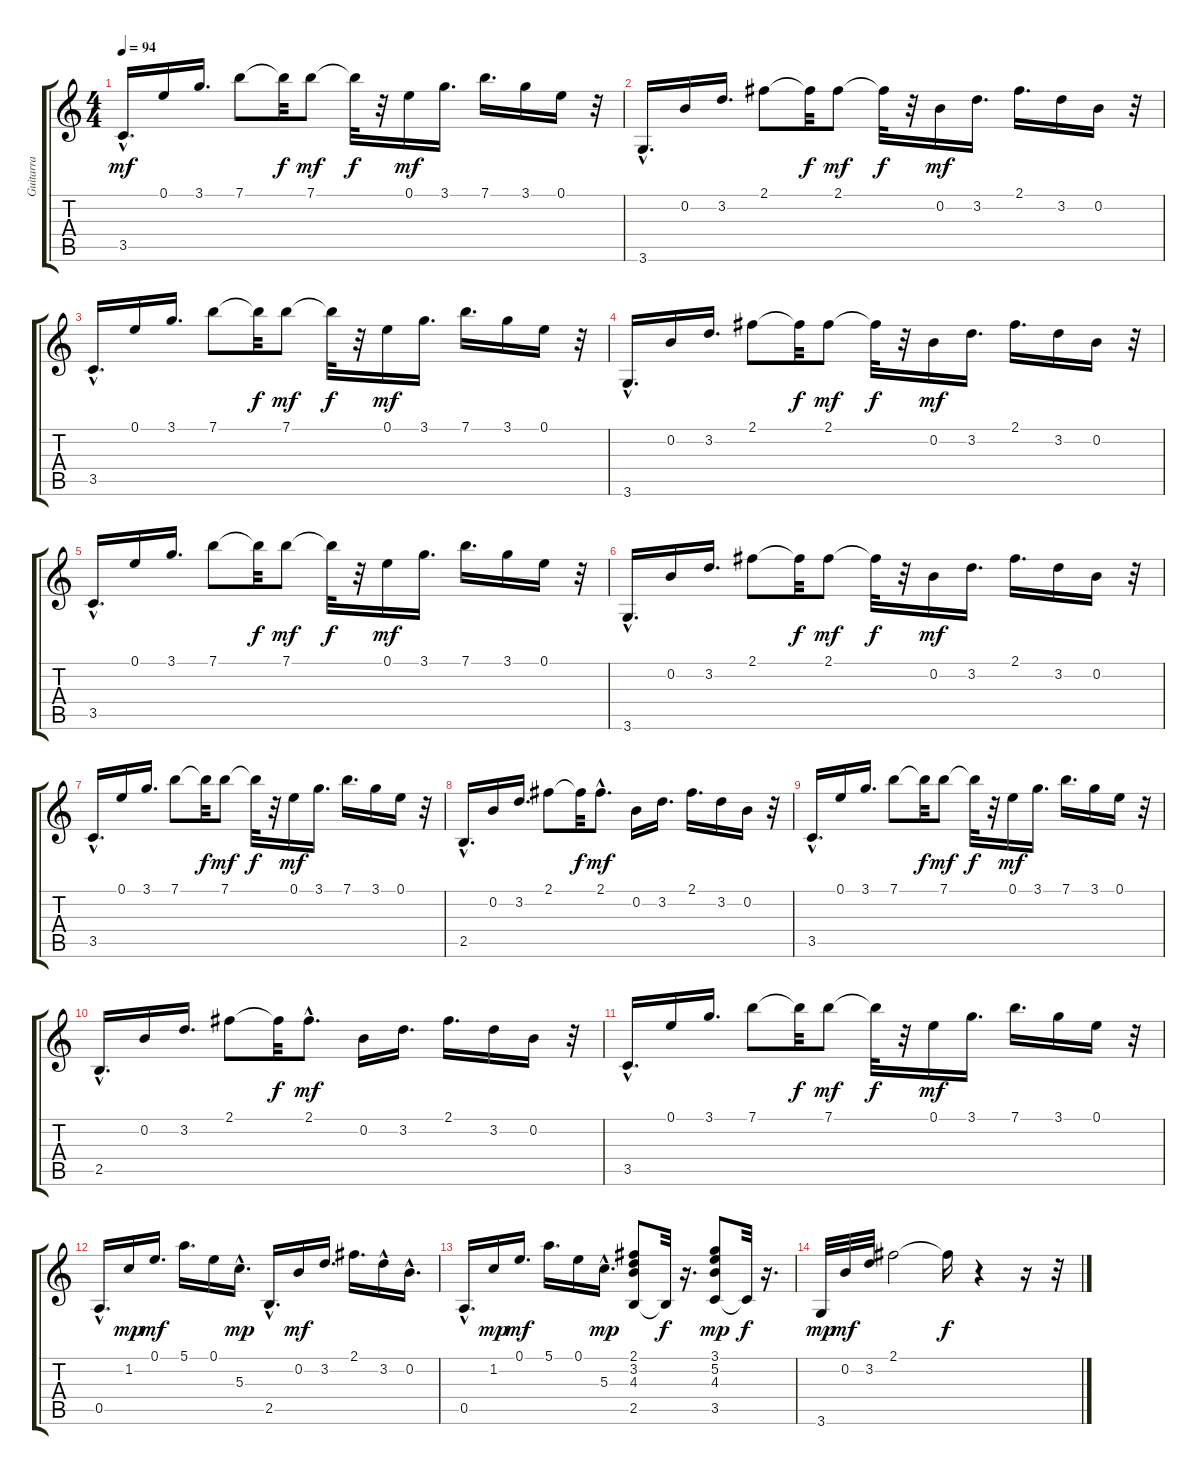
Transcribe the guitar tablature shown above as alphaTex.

\track ("Guitarra" "Guitarra") {instrument electricguitarjazz}
\staff {score tabs}
\tuning (E4 B3 G3 D3 A2 E2) {hide}
\ts (4 4)
\tempo 94
\clef g2
\ks c
3.5{hac}.16{d dy mf} 0.1.16 3.1.16{d} 7.1.8 7.1{t}.32{dy f} 7.1.8{dy mf} 7.1{t}.32{dy f} r.32 0.1.16{dy mf} 3.1.16{d} 7.1.16{d} 3.1.16 0.1.16 r.32 |
3.6{hac}.16{d} 0.2.16 3.2.16{d} 2.1.8 2.1{t}.32{dy f} 2.1.8{dy mf} 2.1{t}.32{dy f} r.32 0.2.16{dy mf} 3.2.16{d} 2.1.16{d} 3.2.16 0.2.16 r.32 |
3.5{hac}.16{d} 0.1.16 3.1.16{d} 7.1.8 7.1{t}.32{dy f} 7.1.8{dy mf} 7.1{t}.32{dy f} r.32 0.1.16{dy mf} 3.1.16{d} 7.1.16{d} 3.1.16 0.1.16 r.32 |
3.6{hac}.16{d} 0.2.16 3.2.16{d} 2.1.8 2.1{t}.32{dy f} 2.1.8{dy mf} 2.1{t}.32{dy f} r.32 0.2.16{dy mf} 3.2.16{d} 2.1.16{d} 3.2.16 0.2.16 r.32 |
3.5{hac}.16{d} 0.1.16 3.1.16{d} 7.1.8 7.1{t}.32{dy f} 7.1.8{dy mf} 7.1{t}.32{dy f} r.32 0.1.16{dy mf} 3.1.16{d} 7.1.16{d} 3.1.16 0.1.16 r.32 |
3.6{hac}.16{d} 0.2.16 3.2.16{d} 2.1.8 2.1{t}.32{dy f} 2.1.8{dy mf} 2.1{t}.32{dy f} r.32 0.2.16{dy mf} 3.2.16{d} 2.1.16{d} 3.2.16 0.2.16 r.32 |
3.5{hac}.16{d} 0.1.16 3.1.16{d} 7.1.8 7.1{t}.32{dy f} 7.1.8{dy mf} 7.1{t}.32{dy f} r.32 0.1.16{dy mf} 3.1.16{d} 7.1.16{d} 3.1.16 0.1.16 r.32 |
2.5{hac}.16{d} 0.2.16 3.2.16{d} 2.1.8 2.1{t}.32{dy f} 2.1{hac}.8{d dy mf} 0.2.16 3.2.16{d} 2.1.16{d} 3.2.16 0.2.16 r.32 |
3.5{hac}.16{d} 0.1.16 3.1.16{d} 7.1.8 7.1{t}.32{dy f} 7.1.8{dy mf} 7.1{t}.32{dy f} r.32 0.1.16{dy mf} 3.1.16{d} 7.1.16{d} 3.1.16 0.1.16 r.32 |
2.5{hac}.16{d} 0.2.16 3.2.16{d} 2.1.8 2.1{t}.32{dy f} 2.1{hac}.8{d dy mf} 0.2.16 3.2.16{d} 2.1.16{d} 3.2.16 0.2.16 r.32 |
3.5{hac}.16{d} 0.1.16 3.1.16{d} 7.1.8 7.1{t}.32{dy f} 7.1.8{dy mf} 7.1{t}.32{dy f} r.32 0.1.16{dy mf} 3.1.16{d} 7.1.16{d} 3.1.16 0.1.16 r.32 |
0.5{hac}.16{d} 1.2.16{dy mp} 0.1.16{d dy mf} 5.1.16{d} 0.1.16 5.3{hac}.16{d dy mp} 2.5{hac}.16{d} 0.2.16{dy mf} 3.2.16{d} 2.1.16{d} 3.2{hac}.16 0.2{hac}.16{d} |
0.5{hac}.16{d} 1.2.16{dy mp} 0.1.16{d dy mf} 5.1.16{d} 0.1.16 5.3{hac}.16{d dy mp} (2.1 3.2 4.3 2.5).8 2.5{t}.32{dy f} r.16{d} (3.1 5.2 4.3 3.5).8{dy mp} 3.5{t}.32{dy f} r.16{d} |
3.6.32{dy mp} 0.2.32{dy mf} 3.2.32 2.1.2 2.1{t}.16{dy f} r.4 r.16 r.32
